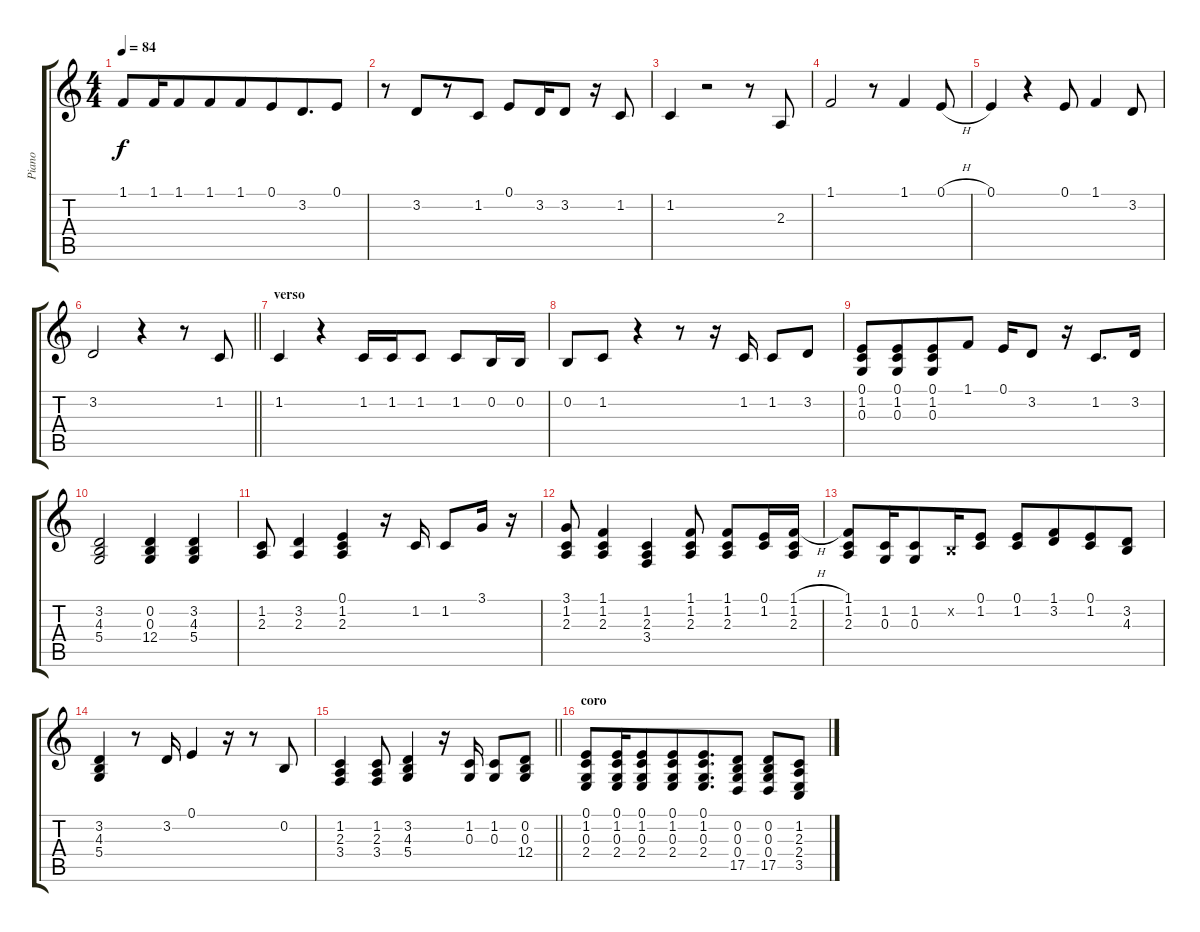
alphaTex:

\track ("Piano" "Piano") {instrument acousticgrandpiano}
\staff {score tabs}
\tuning (E4 B3 G3 D3 A2 E2) {hide}
\ts (4 4)
\tempo 84
\clef g2
\ks c
1.1.8{dy f} 1.1.16 1.1.8{beam merge} 1.1.8 1.1.8{beam merge} 0.1.8 3.2.8{d beam merge} 0.1.8 |
r.8 3.2.8{beam merge} r.8 1.2.8 0.1.8 3.2.16 3.2.8 r.16 1.2.8 |
1.2.4 r.2 r.8 2.3.8 |
1.1.2 r.8 1.1.4 0.1{h}.8 |
0.1.4 r.4 0.1.8 1.1.4 3.2.8 |
\barLineRight lightlight
3.2.2 r.4 r.8 1.2.8 |
\section ("" "verso")
1.2.4 r.4 1.2.16 1.2.16{beam merge} 1.2.8{beam split} 1.2.8{beam merge} 0.2.16 0.2.16 |
0.2.8 1.2.8 r.4 r.8 r.16 1.2.16 1.2.8 3.2.8 |
(0.1 1.2 0.3).8 (0.1 1.2 0.3).8{beam merge} (0.1 1.2 0.3).8 1.1.8 0.1.16 3.2.8 r.16 1.2.8{d} 3.2.16 |
(3.2 4.3 5.4).2 (0.2 0.3 12.4).4 (3.2 4.3 5.4).4 |
(1.2 2.3).8 (3.2 2.3).4 (0.1 1.2 2.3).4 r.16 1.2.16 1.2.8 3.1.16 r.16 |
(3.1 1.2 2.3).8 (1.1 1.2 2.3).4 (1.2 2.3 3.4).4 (1.1 1.2 2.3).8 (1.1 1.2 2.3).8 (0.1 1.2).16 (1.1{h} 1.2 2.3).16 |
(1.1 1.2 2.3).8 (1.2 0.3).16 (1.2 0.3).8{beam merge} 0.2{x}.16 (0.1 1.2).8 (0.1 1.2).8 (1.1 3.2).8{beam merge} (0.1 1.2).8 (3.2 4.3).8 |
(3.2 4.3 5.4).4 r.8 3.2.16 0.1.4 r.16 r.8 0.2.8 |
\barLineRight lightlight
(1.2 2.3 3.4).4 (1.2 2.3 3.4).8 (3.2 4.3 5.4).4 r.16 (1.2 0.3).16 (1.2 0.3).8 (0.2 0.3 12.4).8 |
\section ("" "coro")
(0.1 1.2 0.3 2.4).8 (0.1 1.2 0.3 2.4).16 (0.1 1.2 0.3 2.4).8{beam merge} (0.1 1.2 0.3 2.4).8 (0.1 1.2 0.3 2.4).8{d beam merge} (0.2 0.3 0.4 17.5).8 (0.2 0.3 0.4 17.5).8 (1.2 2.3 2.4 3.5).8
